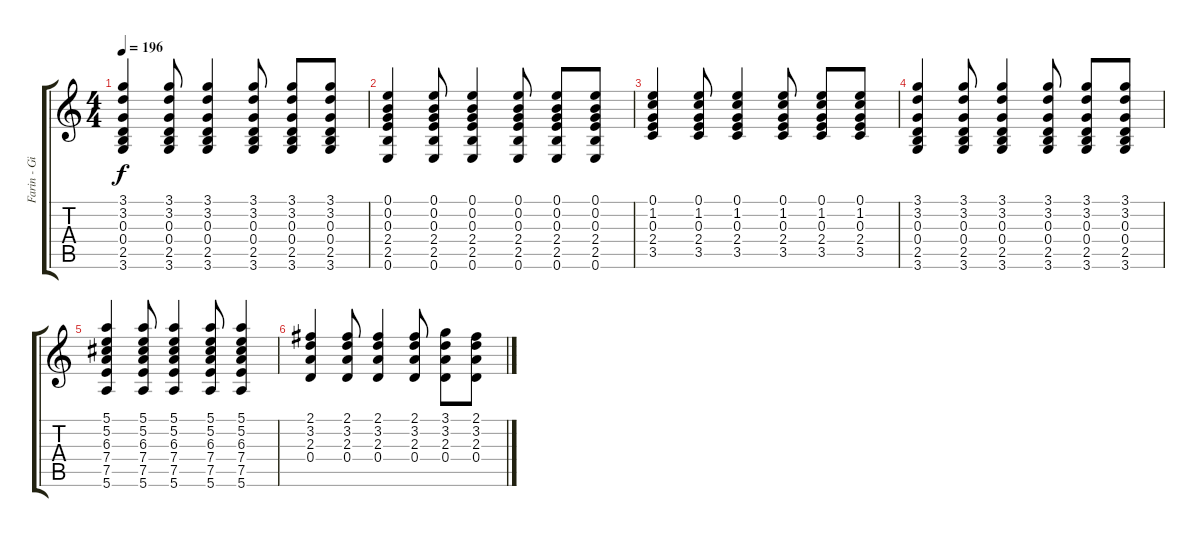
\track ("Farin - Gitarre (Akustik)" "Farin - Gi") {instrument acousticguitarsteel}
\staff {score tabs}
\tuning (E4 B3 G3 D3 A2 E2) {hide}
\ts (4 4)
\tempo 196
\clef g2
\ks c
(3.1 3.2 0.3 0.4 2.5 3.6).4{dy f} (3.1 3.2 0.3 0.4 2.5 3.6).8 (3.1 3.2 0.3 0.4 2.5 3.6).4 (3.1 3.2 0.3 0.4 2.5 3.6).8 (3.1 3.2 0.3 0.4 2.5 3.6).8 (3.1 3.2 0.3 0.4 2.5 3.6).8 |
(0.1 0.2 0.3 2.4 2.5 0.6).4 (0.1 0.2 0.3 2.4 2.5 0.6).8 (0.1 0.2 0.3 2.4 2.5 0.6).4 (0.1 0.2 0.3 2.4 2.5 0.6).8 (0.1 0.2 0.3 2.4 2.5 0.6).8 (0.1 0.2 0.3 2.4 2.5 0.6).8 |
(0.1 1.2 0.3 2.4 3.5).4 (0.1 1.2 0.3 2.4 3.5).8 (0.1 1.2 0.3 2.4 3.5).4 (0.1 1.2 0.3 2.4 3.5).8 (0.1 1.2 0.3 2.4 3.5).8 (0.1 1.2 0.3 2.4 3.5).8 |
(3.1 3.2 0.3 0.4 2.5 3.6).4 (3.1 3.2 0.3 0.4 2.5 3.6).8 (3.1 3.2 0.3 0.4 2.5 3.6).4 (3.1 3.2 0.3 0.4 2.5 3.6).8 (3.1 3.2 0.3 0.4 2.5 3.6).8 (3.1 3.2 0.3 0.4 2.5 3.6).8 |
(5.1 5.2 6.3 7.4 7.5 5.6).4 (5.1 5.2 6.3 7.4 7.5 5.6).8 (5.1 5.2 6.3 7.4 7.5 5.6).4 (5.1 5.2 6.3 7.4 7.5 5.6).8 (5.1 5.2 6.3 7.4 7.5 5.6).4 |
(2.1 3.2 2.3 0.4).4 (2.1 3.2 2.3 0.4).8 (2.1 3.2 2.3 0.4).4 (2.1 3.2 2.3 0.4).8 (3.1 3.2 2.3 0.4).8 (2.1 3.2 2.3 0.4).8
